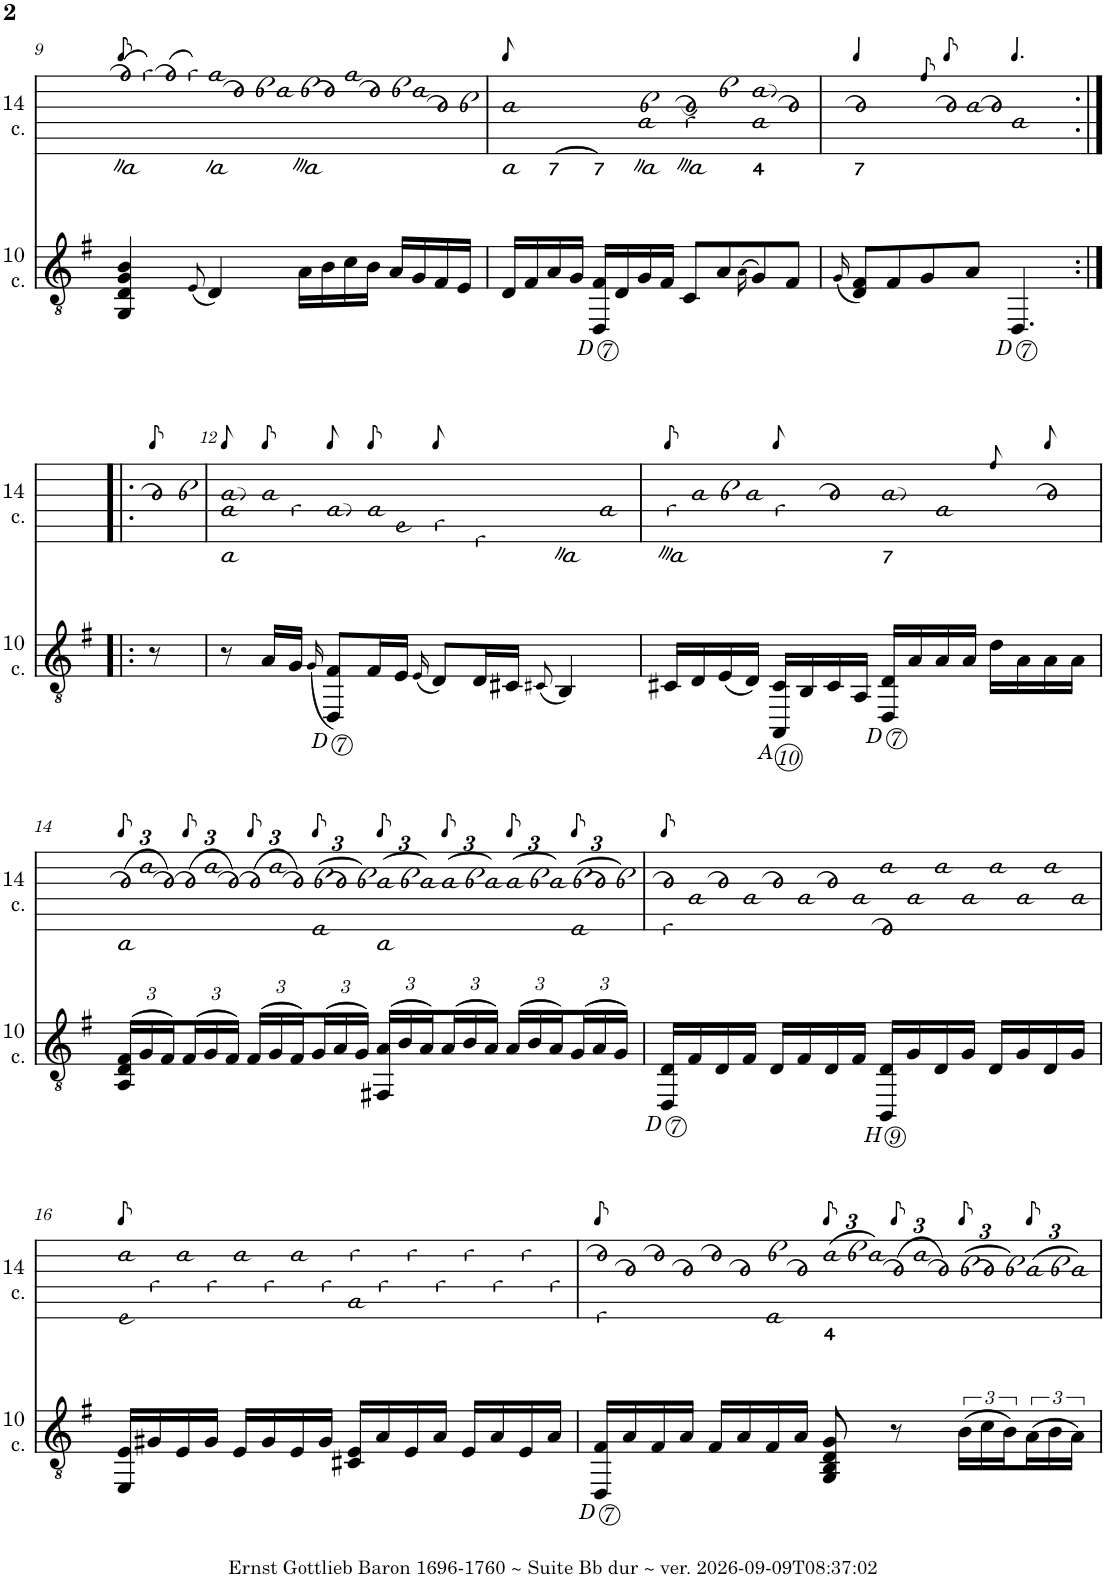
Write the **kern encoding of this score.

**kern	**kern
*part2	*part1
*staff2	*staff1
*I"10 c.	*I"14 c.
*I'10 c.	*I'14 c.
!!LO:PB:g=z
*clefGv2	*
*k[f#]	*k[b-e-]
*M4/4	*M4/4
*met(c)	*met(c)
=9	=9
4GG/ 4D/ 4G/ 4B/	(16DD\ 16b-\LL
.	16aJ)
.	(16b-L
.	16aJJ)
(8qE/	.
4D/)	16EE-\ 16g\LL
.	16fJ
.	16e-L
.	16dJJ
16A\LL	16CC\ 16e-\LL
16B\	16fJ
16c\	16gL
16B\JJ	16fJJ
16A/LL	16e-LL
16G/	16dJ
16F#/	16cL
16E/JJ	16B-JJ
=10	=10
16D/LL	8FF\ 8A\L
16F#/	.
16A/	[8FFFJ
16G/JJ	.
!LO:TX:b:i:t=D	!
!LO:TX:b:i:t=7	!
16DD/ 16F#/LL	8FFFL]
16D/	.
16G/	8DD\ 8F\ 8B-\J
16F#/JJ	.
8C/L	8CC\ 8G\ 8c\L
8A/	8e-J
(16qA\	.
8G/)	8BBB-\ 8F\ 8d\L
8F#/J	8cJ
=11	=11
(16qG/	.
8D/ 8F#/L)	4FFF 4c
8F#/	.
8G/	16r
.	16cLL
8A/J	16A
.	16cJJ
!LO:TX:b:i:t=D	!
!LO:TX:b:i:t=7	!
4.DD/	4.F
!!LO:LB:g=z
=11X1:|!|:	=11X1:|!|:
8r	16cLL
.	16B-JJ
=12	=12
8r	8FF\ 8F\ 8A\L
16A/LL	16AL
16G/JJ	16GJJ
(16qG/	.
!LO:TX:b:i:t=D	!
!LO:TX:b:i:t=7	!
8DD/ 8F#/L)	8FL
16F#/L	16FL
16E/JJ	16EnJJ
(16qE/	.
8D/L)	8DL
16D/L	8AAJ
16C#X/JJ	.
(8qC#X/	.
4BB/)	8DDL
.	8FJ
=13	=13
16C#X/LL	16CC\ 16G\LL
16D/	16AJ
(<16E/	16B-L
16D/JJ)	16AJJ
!LO:TX:b:i:t=10	!
!LO:TX:b:i:t=A	!
16AAA/ 16C#/LL	8GL
16BB/	.
16C#/	8cJ
16AA/JJ	.
!LO:TX:b:i:t=D	!
!LO:TX:b:i:t=7	!
16DD/ 16D/LL	8FFF\ 8A\L
16A/	.
16A/	8FJ
16A/JJ	.
16d\LL	8r
16A\	.
16A\	8c
16A\JJ	.
!!LO:LB:g=z
=14	=14
*Xbrackettup	*Xbrackettup
(>24AA/ 24D/ 24F#/LL	(24FF\ 24c\LL
24G/	24d
24F#/)	24cJ)
(>24F#/	(24cL
24G/	24d
24F#/JJ)	24cJJ)
(>24F#/LL	(24cLL
24G/	24d
24F#/)	24cJ)
(>24G/	(24GG\ 24B-\L
24A/	24c
24G/JJ)	24B-JJ)
(>24FF#X/ 24A/LL	(24FF\ 24A\LL
24B/	24B-
24A/)	24AJ)
(>24A/	(24AL
24B/	24B-
24A/JJ)	24AJJ)
(>24A/LL	(24ALL
24B/	24B-
24A/)	24AJ)
(>24G/	(24GG\ 24B-\L
24A/	24c
24G/JJ)	24B-JJ)
=15	=15
!LO:TX:b:i:t=D	!
!LO:TX:b:i:t=7	!
16DD/ 16D/LL	16AA\ 16c\LL
16F#/	16FJ
16D/	16cL
16F#/JJ	16FJJ
16D/LL	16cLL
16F#/	16FJ
16D/	16cL
16F#/JJ	16FJJ
!LO:TX:b:i:t=9	!
!LO:TX:b:i:t=H	!
16BBB/ 16D/LL	16BB-\ 16d\LL
16G/	16FJ
16D/	16dL
16G/JJ	16FJJ
16D/LL	16dLL
16G/	16FJ
16D/	16dL
16G/JJ	16FJJ
!!LO:LB:g=z
=16	=16
16EE/ 16E/LL	16BBn\ 16d\LL
16G#X/	16GJ
16E/	16dL
16G#/JJ	16GJJ
16E/LL	16dLL
16G#/	16GJ
16E/	16dL
16G#/JJ	16GJJ
16C#X/ 16E/LL	16C\ 16en\LL
16A/	16GJ
16E/	16eL
16A/JJ	16GJJ
16E/LL	16eLL
16A/	16GJ
16E/	16eL
16A/JJ	16GJJ
=17	=17
!LO:TX:b:i:t=D	!
!LO:TX:b:i:t=7	!
16DD/ 16F#/LL	16AA\ 16f\LL
16A/	16cJ
16F#/	16fL
16A/JJ	16cJJ
16F#/LL	16fLL
16A/	16cJ
16F#/	16GG\ 16e-\L
16A/JJ	16cJJ
8GG/ 8BB/ 8D/ 8G/	(24BBB-\ 24d\LL
.	24e-
.	24dJ)
8r	(24cL
.	24d
.	24cJJ)
*brackettup	*
(24B\LL	(24B-LL
24c\	24c
24B\)	24B-J)
(24A\	(24AL
24B\	24B-
24A\JJ)	24AJJ)
=	=
*-	*-
